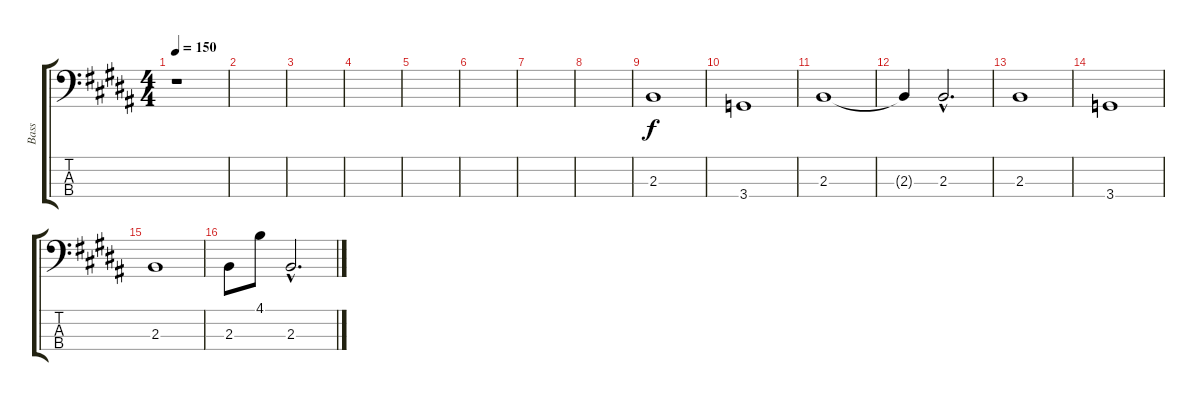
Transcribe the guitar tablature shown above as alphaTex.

\track ("Bass" "Bass") {instrument electricbasspick}
\staff {score tabs}
\tuning (G2 D2 A1 E1) {hide}
\ts (4 4)
\tempo 150
\clef f4
\ks b
r.1{dy f instrument electricbasspick} |
|
|
|
|
|
|
|
2.3.1 |
3.4.1 |
2.3.1 |
2.3{t}.4 2.3{hac}.2{d} |
2.3.1 |
3.4.1 |
2.3.1 |
2.3.8 4.1.8 2.3{hac}.2{d}
